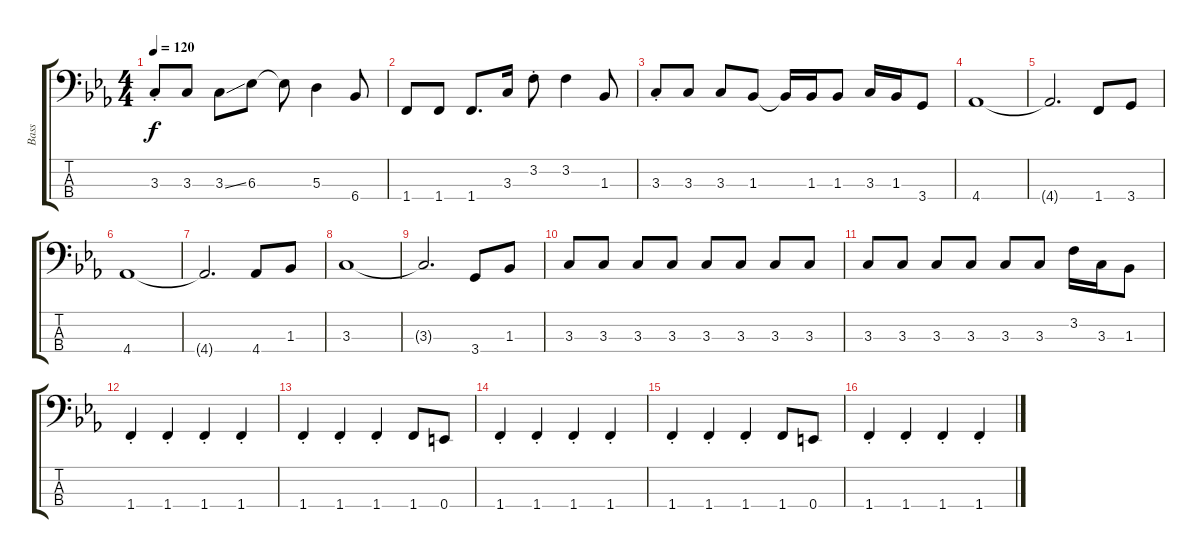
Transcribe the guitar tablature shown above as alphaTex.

\track ("Bass" "Bass") {instrument electricbassfinger}
\staff {score tabs}
\tuning (G2 D2 A1 E1) {hide}
\ts (4 4)
\tempo 120
\clef f4
\ks eb
3.3{st}.8{dy f} 3.3.8 3.3{ss}.8 6.3.8 6.3{t}.8 5.3.4 6.4.8 |
1.4.8 1.4.8 1.4.8{d} 3.3.16 3.2{st}.8 3.2.4 1.3.8 |
3.3{st}.8 3.3.8 3.3.8 1.3.8 1.3{t}.16 1.3.16 1.3.8 3.3.16 1.3.16 3.4.8 |
4.4.1 |
4.4{t}.2{d} 1.4.8 3.4.8 |
4.4.1 |
4.4{t}.2{d} 4.4.8 1.3.8 |
3.3.1 |
3.3{t}.2{d} 3.4.8 1.3.8 |
3.3.8 3.3.8 3.3.8 3.3.8 3.3.8 3.3.8 3.3.8 3.3.8 |
3.3.8 3.3.8 3.3.8 3.3.8 3.3.8 3.3.8 3.2.16 3.3.16 1.3.8 |
1.4{st}.4 1.4{st}.4 1.4{st}.4 1.4{st}.4 |
1.4{st}.4 1.4{st}.4 1.4{st}.4 1.4.8 0.4.8 |
1.4{st}.4 1.4{st}.4 1.4{st}.4 1.4{st}.4 |
1.4{st}.4 1.4{st}.4 1.4{st}.4 1.4.8 0.4.8 |
1.4{st}.4 1.4{st}.4 1.4{st}.4 1.4{st}.4
